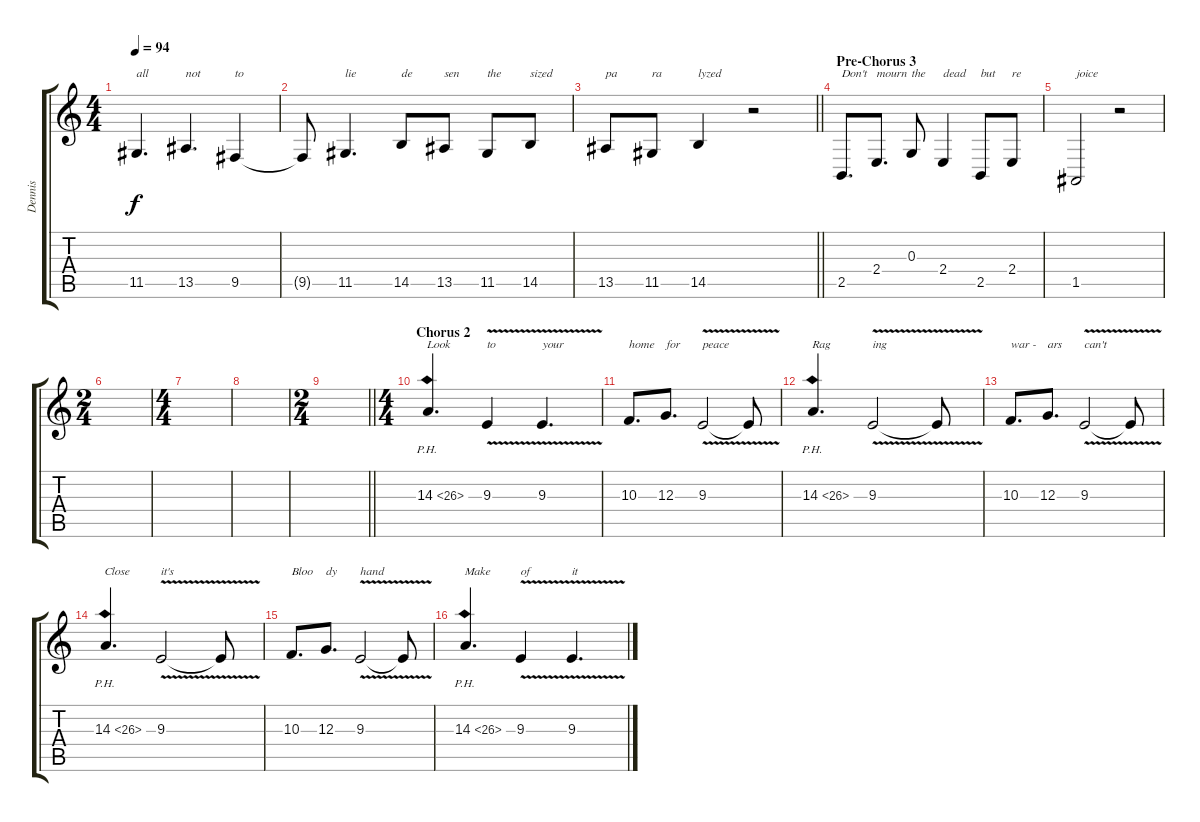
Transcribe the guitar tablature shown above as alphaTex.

\track ("Dennis" "Dennis") {instrument tenorsax}
\staff {score tabs}
\tuning (E4 B3 G3 D3 A2 E2) {hide}
\ts (4 4)
\tempo 94
\clef g2
\ks c
11.5.4{d txt "all" dy f} 13.5.4{d txt "not"} 9.5.4{txt "to"} |
9.5{t}.8 11.5.4{d txt "lie"} 14.5.8{txt "de"} 13.5.8{txt "sen"} 11.5.8{txt "the"} 14.5.8{txt "sized"} |
\barLineRight lightlight
13.5.8{txt "pa"} 11.5.8{txt "ra"} 14.5.4{txt "lyzed"} r.2 |
\section ("" "Pre-Chorus 3")
2.5.8{d txt "Don't"} 2.4.8{d txt "mourn"} 0.3.8{txt "the"} 2.4.4{txt "dead"} 2.5.8{txt "but"} 2.4.8{txt "re"} |
1.5.2{txt "joice"} r.2 |
\ts (2 4)
|
\ts (4 4)
|
|
\ts (2 4)
\barLineRight lightlight
|
\ts (4 4)
\section ("" "Chorus 2")
14.3{ph 12}.4{d txt "Look"} 9.3{v}.4{txt "to"} 9.3{v}.4{d txt "your"} |
10.3.8{d txt "home"} 12.3.8{d txt "for"} 9.3{v}.2{txt "peace"} 9.3{t}.8 |
14.3{ph 12}.4{d txt "Rag"} 9.3{v}.2{txt "ing"} 9.3{t}.8 |
10.3.8{d txt "war -"} 12.3.8{d txt "ars"} 9.3{v}.2{txt "can't"} 9.3{t}.8 |
14.3{ph 12}.4{d txt "Close"} 9.3{v}.2{txt "it's"} 9.3{t}.8 |
10.3.8{d txt "Bloo"} 12.3.8{d txt "dy"} 9.3{v}.2{txt "hand"} 9.3{t}.8 |
14.3{ph 12}.4{d txt "Make"} 9.3{v}.4{txt "of"} 9.3{v}.4{d txt "it"}
